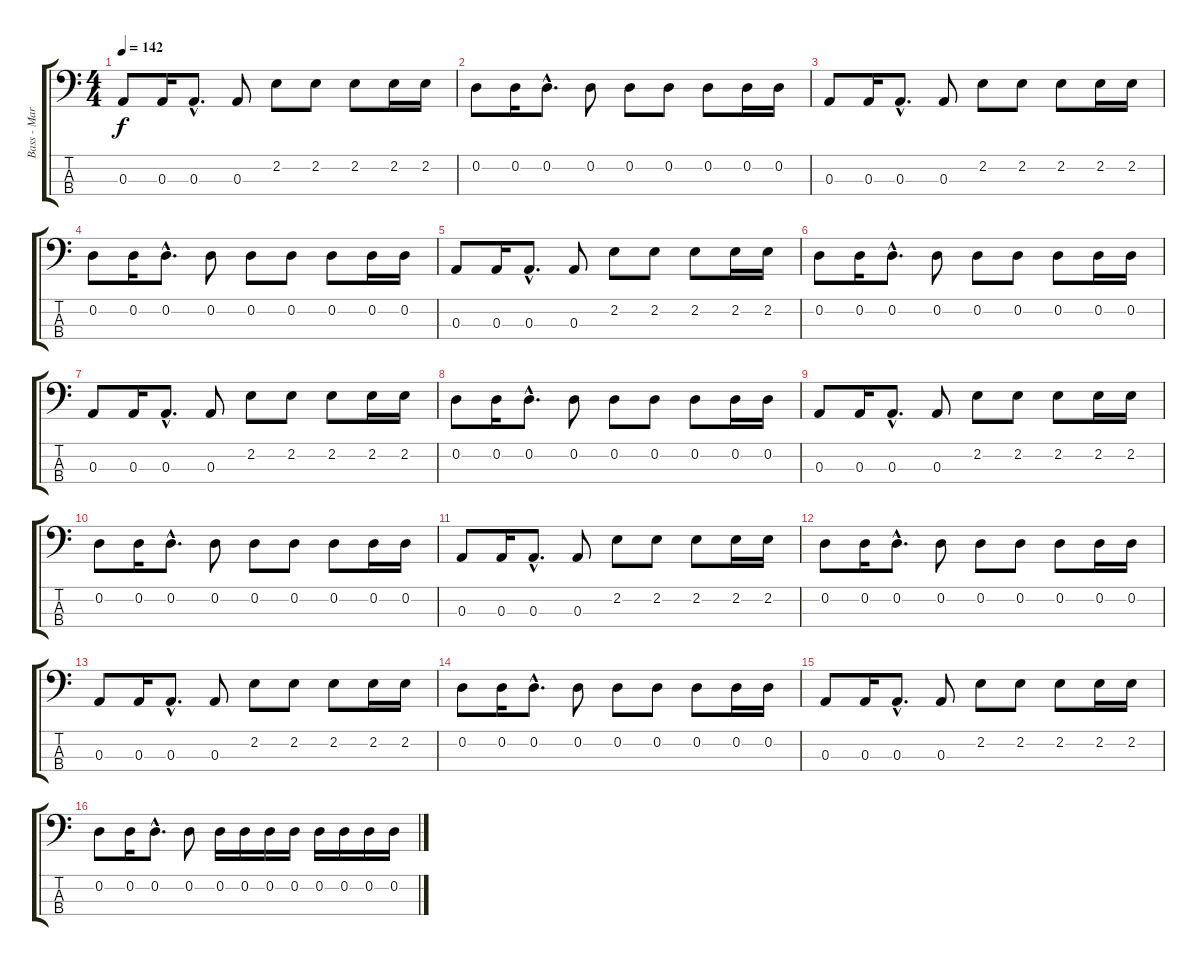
\track ("Bass - Mark" "Bass - Mar") {instrument electricbassfinger}
\staff {score tabs}
\tuning (G2 D2 A1 E1) {hide}
\ts (4 4)
\tempo 142
\clef f4
\ks c
0.3.8{dy f} 0.3.16 0.3{hac}.8{d} 0.3.8 2.2.8 2.2.8 2.2.8 2.2.16 2.2.16 |
0.2.8 0.2.16 0.2{hac}.8{d} 0.2.8 0.2.8 0.2.8 0.2.8 0.2.16 0.2.16 |
0.3.8 0.3.16 0.3{hac}.8{d} 0.3.8 2.2.8 2.2.8 2.2.8 2.2.16 2.2.16 |
0.2.8 0.2.16 0.2{hac}.8{d} 0.2.8 0.2.8 0.2.8 0.2.8 0.2.16 0.2.16 |
0.3.8 0.3.16 0.3{hac}.8{d} 0.3.8 2.2.8 2.2.8 2.2.8 2.2.16 2.2.16 |
0.2.8 0.2.16 0.2{hac}.8{d} 0.2.8 0.2.8 0.2.8 0.2.8 0.2.16 0.2.16 |
0.3.8 0.3.16 0.3{hac}.8{d} 0.3.8 2.2.8 2.2.8 2.2.8 2.2.16 2.2.16 |
0.2.8 0.2.16 0.2{hac}.8{d} 0.2.8 0.2.8 0.2.8 0.2.8 0.2.16 0.2.16 |
0.3.8 0.3.16 0.3{hac}.8{d} 0.3.8 2.2.8 2.2.8 2.2.8 2.2.16 2.2.16 |
0.2.8 0.2.16 0.2{hac}.8{d} 0.2.8 0.2.8 0.2.8 0.2.8 0.2.16 0.2.16 |
0.3.8 0.3.16 0.3{hac}.8{d} 0.3.8 2.2.8 2.2.8 2.2.8 2.2.16 2.2.16 |
0.2.8 0.2.16 0.2{hac}.8{d} 0.2.8 0.2.8 0.2.8 0.2.8 0.2.16 0.2.16 |
0.3.8 0.3.16 0.3{hac}.8{d} 0.3.8 2.2.8 2.2.8 2.2.8 2.2.16 2.2.16 |
0.2.8 0.2.16 0.2{hac}.8{d} 0.2.8 0.2.8 0.2.8 0.2.8 0.2.16 0.2.16 |
0.3.8 0.3.16 0.3{hac}.8{d} 0.3.8 2.2.8 2.2.8 2.2.8 2.2.16 2.2.16 |
0.2.8 0.2.16 0.2{hac}.8{d} 0.2.8 0.2.16 0.2.16 0.2.16 0.2.16 0.2.16 0.2.16 0.2.16 0.2.16
